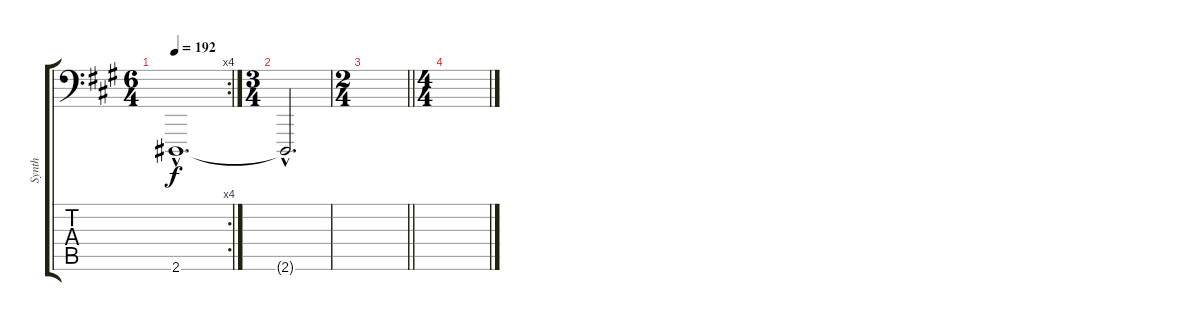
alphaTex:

\track ("Synth" "Synth") {instrument lead2sawtooth}
\staff {score tabs}
\tuning (E4 B3 G3 D3 A2 Db1) {hide}
\rc 4
\ts (6 4)
\tempo 192
\clef f4
\ks f#minor
2.6{hac t}.1{d dy f} |
\ts (3 4)
2.6{hac t}.2{d} |
\ts (2 4)
\barLineRight lightlight
|
\ts (4 4)
